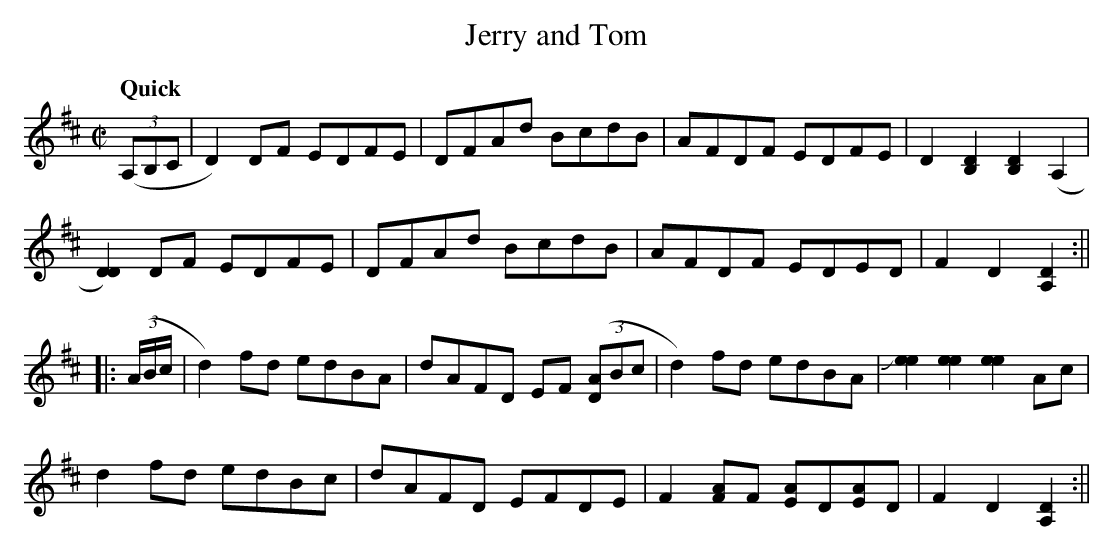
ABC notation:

X:1
T:Jerry and Tom
M:C|
L:1/8
Q:"Quick"
K:D
((3A,B,C|D2)DF EDFE|DFAd BcdB|AFDF EDFE|D2[B,2D2][B,2D2](A,2|
[D2D2])DF EDFE|DFAd BcdB|AFDF EDED|F2D2[A,2D2]:||
|:((3A/B/c/|d2)fd edBA|dAFD EF ((3[DA]Bc|d2) fd edBA|+slide+[e2e2] [e2e2][e2e2]Ac|
d2fd edBc|dAFD EFDE|F2[FA]F [EA]D[EA]D|F2D2[A,2D2]:||
